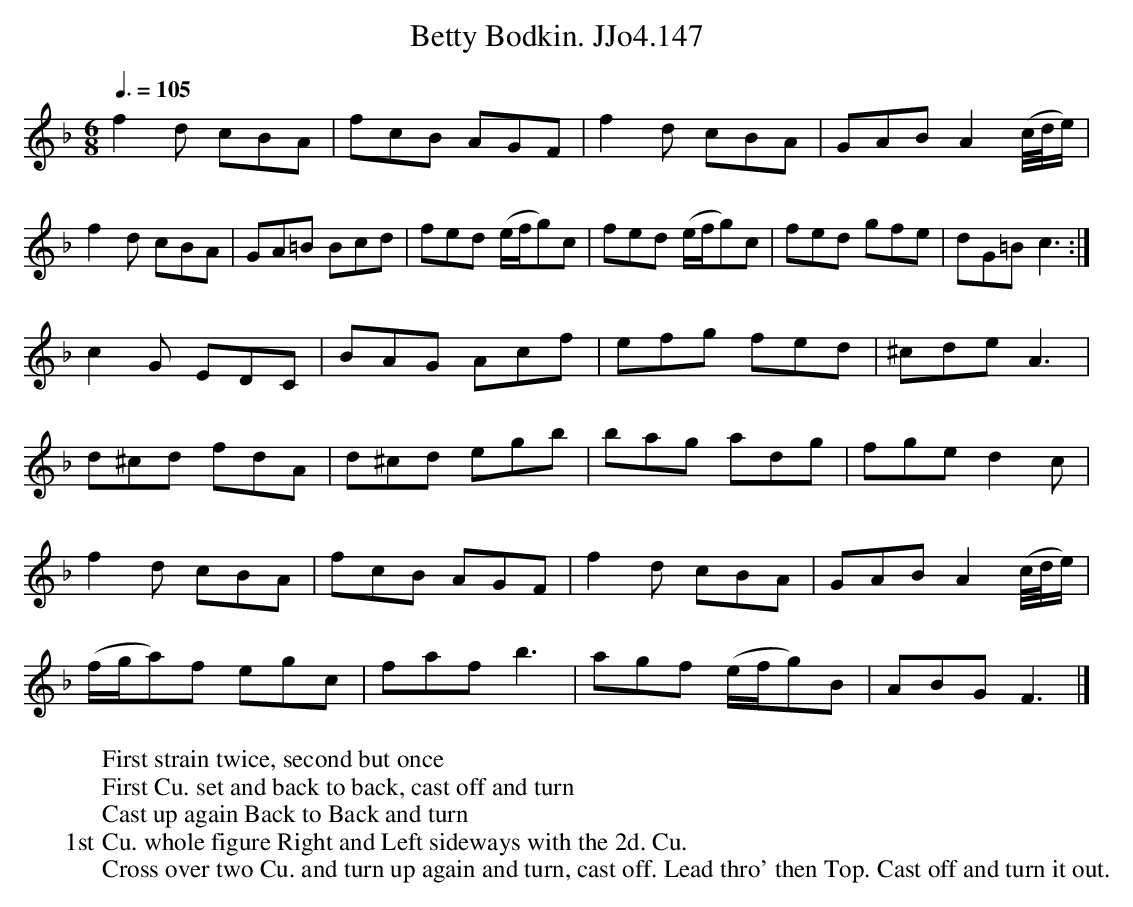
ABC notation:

X:1
T:Betty Bodkin. JJo4.147
M:6/8
Q:3/8=105
L:1/8
K:F
f2d cBA | fcB AGF | f2d cBA | GAB A2 (c//d//e/) |
f2d cBA | GA=B Bcd | fed (e/f/g)c | fed (e/f/g)c | fed gfe | dG=B c3 :|
c2G EDC | BAG Acf | efg fed | ^cde A3 |
d^cd fdA | d^cd egb | bag adg | fge d2c |
f2d cBA | fcB AGF| f2d cBA | GAB A2 (c//d//e/) |
(f/g/a)f egc | faf b3 | agf (e/f/g)B | ABGF3 |]
W:First strain twice, second but once
W:First Cu. set and back to back, cast off and turn
W:Cast up again Back to Back and turn
W:1st Cu. whole figure Right and Left sideways with the 2d. Cu.
W: Cross over two Cu. and turn up again and turn, cast off. Lead thro' then Top. Cast off and turn it out.
